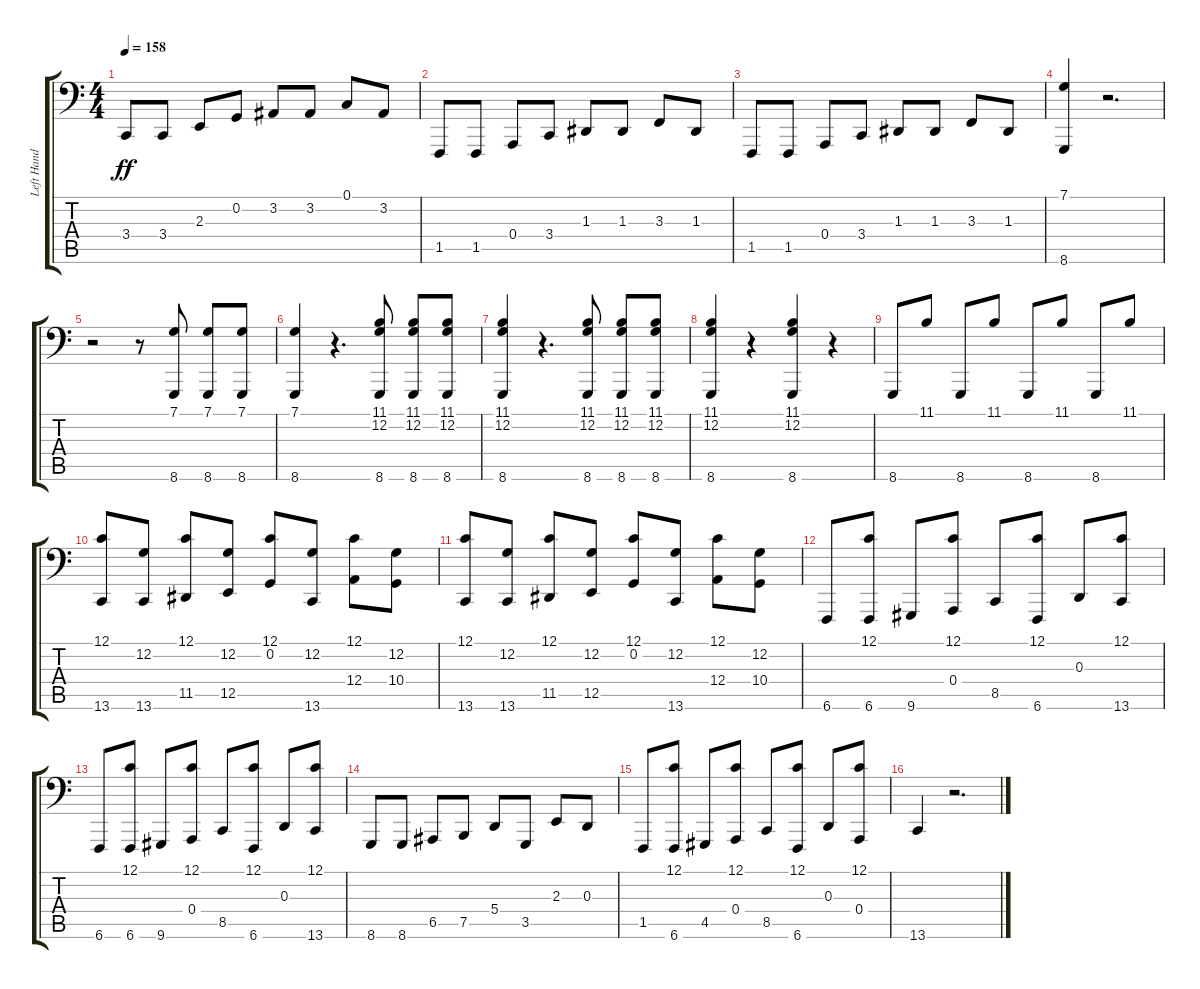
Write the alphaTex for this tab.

\track ("Left Hand" "Left Hand") {instrument acousticgrandpiano}
\staff {score tabs}
\tuning (C3 G2 D2 A1 E1 B0) {hide}
\ts (4 4)
\tempo 158
\clef f4
\ks c
3.4.8{dy ff} 3.4.8 2.3.8 0.2.8 3.2.8 3.2.8 0.1.8 3.2.8 |
1.5.8 1.5.8 0.4.8 3.4.8 1.3.8 1.3.8 3.3.8 1.3.8 |
1.5.8 1.5.8 0.4.8 3.4.8 1.3.8 1.3.8 3.3.8 1.3.8 |
(7.1 8.6).4 r.2{d} |
r.2 r.8 (7.1 8.6).8 (7.1 8.6).8 (7.1 8.6).8 |
(7.1 8.6).4 r.4{d} (11.1 12.2 8.6).8 (11.1 12.2 8.6).8 (11.1 12.2 8.6).8 |
(11.1 12.2 8.6).4 r.4{d} (11.1 12.2 8.6).8 (11.1 12.2 8.6).8 (11.1 12.2 8.6).8 |
(11.1 12.2 8.6).4 r.4 (11.1 12.2 8.6).4 r.4 |
8.6.8 11.1.8 8.6.8 11.1.8 8.6.8 11.1.8 8.6.8 11.1.8 |
(12.1 13.6).8 (12.2 13.6).8 (12.1 11.5).8 (12.2 12.5).8 (12.1 0.2).8 (12.2 13.6).8 (12.1 12.4).8 (12.2 10.4).8 |
(12.1 13.6).8 (12.2 13.6).8 (12.1 11.5).8 (12.2 12.5).8 (12.1 0.2).8 (12.2 13.6).8 (12.1 12.4).8 (12.2 10.4).8 |
6.6.8 (12.1 6.6).8 9.6.8 (12.1 0.4).8 8.5.8 (12.1 6.6).8 0.3.8 (12.1 13.6).8 |
6.6.8 (12.1 6.6).8 9.6.8 (12.1 0.4).8 8.5.8 (12.1 6.6).8 0.3.8 (12.1 13.6).8 |
8.6.8 8.6.8 6.5.8 7.5.8 5.4.8 3.5.8 2.3.8 0.3.8 |
1.5.8 (12.1 6.6).8 4.5.8 (12.1 0.4).8 8.5.8 (12.1 6.6).8 0.3.8 (12.1 0.4).8 |
13.6.4 r.2{d}
